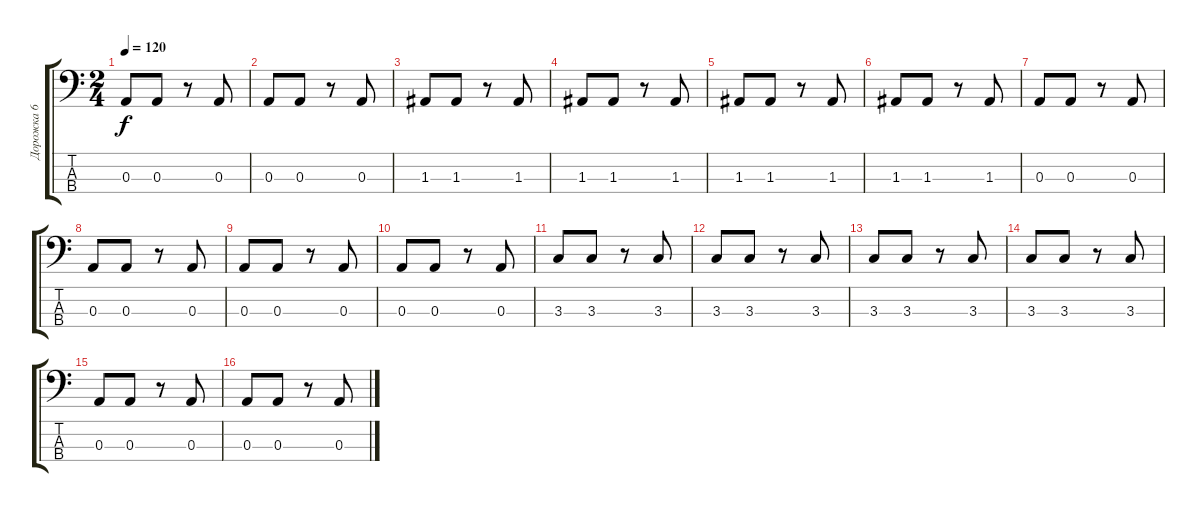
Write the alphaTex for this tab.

\track ("Дорожка 6" "Дорожка 6") {instrument electricbassfinger}
\staff {score tabs}
\tuning (G2 D2 A1 D1) {hide}
\ts (2 4)
\tempo 120
\clef f4
\ks c
0.3.8{dy f} 0.3.8 r.8 0.3.8 |
0.3.8 0.3.8 r.8 0.3.8 |
1.3.8 1.3.8 r.8 1.3.8 |
1.3.8 1.3.8 r.8 1.3.8 |
1.3.8 1.3.8 r.8 1.3.8 |
1.3.8 1.3.8 r.8 1.3.8 |
0.3.8 0.3.8 r.8 0.3.8 |
0.3.8 0.3.8 r.8 0.3.8 |
0.3.8 0.3.8 r.8 0.3.8 |
0.3.8 0.3.8 r.8 0.3.8 |
3.3.8 3.3.8 r.8 3.3.8 |
3.3.8 3.3.8 r.8 3.3.8 |
3.3.8 3.3.8 r.8 3.3.8 |
3.3.8 3.3.8 r.8 3.3.8 |
0.3.8 0.3.8 r.8 0.3.8 |
0.3.8 0.3.8 r.8 0.3.8
